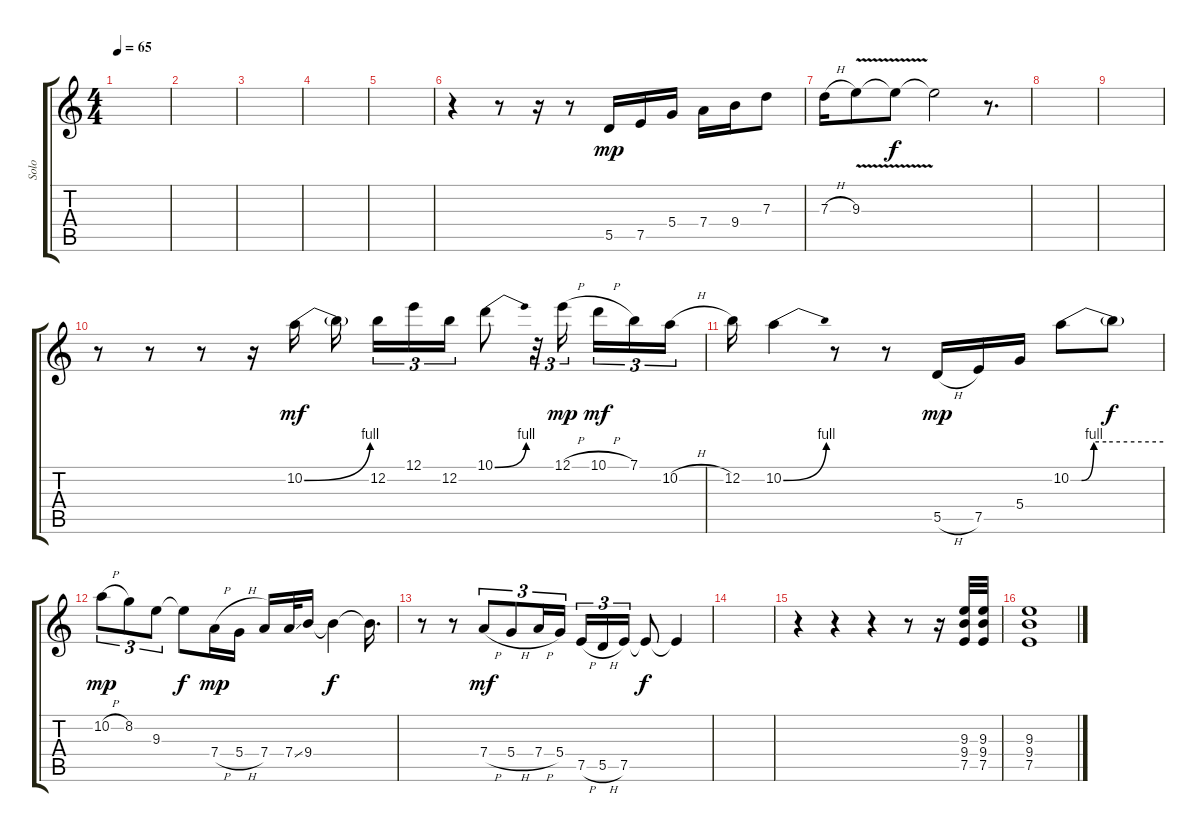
\track ("Solo" "Solo") {instrument overdrivenguitar}
\staff {score tabs}
\tuning (E4 B3 G3 D3 A2 E2) {hide}
\ts (4 4)
\tempo 65
\clef g2
\ks c
|
|
|
|
|
r.4 r.8 r.16 r.8 5.5.16{dy mp} 7.5.16 5.4.16 7.4.16 9.4.16 7.3.8 |
7.3{h}.16 9.3{v}.8 9.3{t}.8{dy f} 9.3{t}.2 r.8{d} |
|
|
r.8 r.8 r.8 r.16 10.2{be (bend 0 0 60 4)}.16{dy mf} 10.2{t}.16{beam splitsecondary} 12.2.16{tu (3 2)} 12.1.16{tu (3 2)} 12.2.16{tu (3 2)} 10.1{be (bend 0 0 60 4)}.8 r.32{tu (3 2)} 12.1{h}.16{tu (3 2) dy mp beam splitsecondary} 10.1{h}.16{tu (3 2) dy mf} 7.1.16{tu (3 2)} 10.2{h}.16{tu (3 2)} |
12.2.16 10.2{be (bend 0 0 60 4)}.4 r.8 r.8 5.5{h}.16{dy mp} 7.5.16 5.4.16 10.2{be (custom 0 0 7 0 15 4 23 4 60 4)}.8 10.2{t}.8{dy f} |
10.2{h}.8{tu (3 2) dy mp} 8.2.8{tu (3 2)} 9.3.8{tu (3 2)} 9.3{t}.8{dy f} 7.4{h}.16{dy mp} 5.4{h}.16 7.4.16 7.4{ss}.32 9.4.16 9.4{t}.4{dy f} 9.4{t}.16{d} |
r.8 r.8 7.4{h}.8{tu (3 2) dy mf} 5.4{h}.8{tu (3 2)} 7.4{h}.16{tu (3 2)} 5.4.16{tu (3 2)} 7.5{h}.16{tu (3 2)} 5.5{h}.16{tu (3 2)} 7.5.16{tu (3 2)} 7.5{t}.8{dy f} 7.5{t}.4 |
|
r.4 r.4 r.4 r.8 r.16 (9.3 9.4 7.5).32 (9.3 9.4 7.5).32 |
(9.3 9.4 7.5).1
